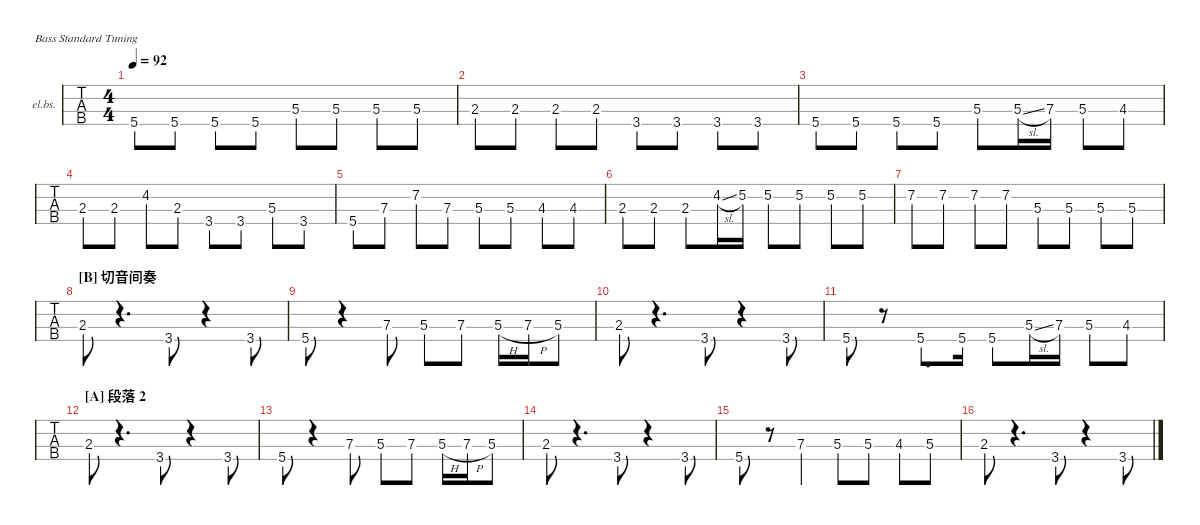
\defaultSystemsLayout 4
\hideDynamics
\bracketExtendMode nobrackets
\firstSystemTrackNameOrientation horizontal
\otherSystemsTrackNameOrientation horizontal
\track ("低音吉他" "el.bs.") {instrument electricbassfinger}
\staff {tabs}
\tuning (G2 D2 A1 E1)
\ts (4 4)
\tempo 92
\clef f4
\ks d
5.4.8{dy mf} 5.4.8 5.4.8 5.4.8 5.3.8 5.3.8 5.3.8 5.3.8 |
2.3.8 2.3.8 2.3.8 2.3.8 3.4.8 3.4.8 3.4.8 3.4.8 |
5.4.8 5.4.8 5.4.8 5.4.8 5.3{st}.8 5.3{sl}.16 7.3.16 5.3.8 4.3.8 |
2.3.8 2.3.8 4.2.8 2.3.8 3.4.8 3.4.8 5.3.8 3.4.8 |
5.4.8 7.3.8 7.2.8 7.3.8 5.3.8 5.3.8 4.3.8 4.3.8 |
2.3.8 2.3.8 2.3.8 4.2{sl}.16 5.2.16 5.2.8 5.2.8 5.2.8 5.2.8 |
7.2.8 7.2.8 7.2.8 7.2.8 5.3.8 5.3.8 5.3.8 5.3.8 |
\section ("B" "切音间奏")
2.3.8 r.4{d} 3.4.8 r.4 3.4.8 |
5.4.8 r.4 7.3.8 5.3{st}.8 7.3.8 5.3{h}.16 7.3{h}.16 5.3{st}.8 |
2.3.8 r.4{d} 3.4.8 r.4 3.4.8 |
5.4.8 r.8 5.4{st}.8{d} 5.4{st}.16 5.4.8 5.3{sl}.16 7.3.16 5.3.8 4.3.8 |
\section ("A" "段落 2")
2.3.8 r.4{d} 3.4.8 r.4 3.4.8 |
5.4.8 r.4 7.3.8 5.3{st}.8 7.3.8 5.3{h}.16 7.3{h}.16 5.3{st}.8 |
2.3.8 r.4{d} 3.4.8 r.4 3.4.8 |
5.4.8 r.8 7.3.4 5.3.8 5.3.8 4.3.8 5.3.8 |
2.3.8 r.4{d} 3.4.8 r.4 3.4.8
